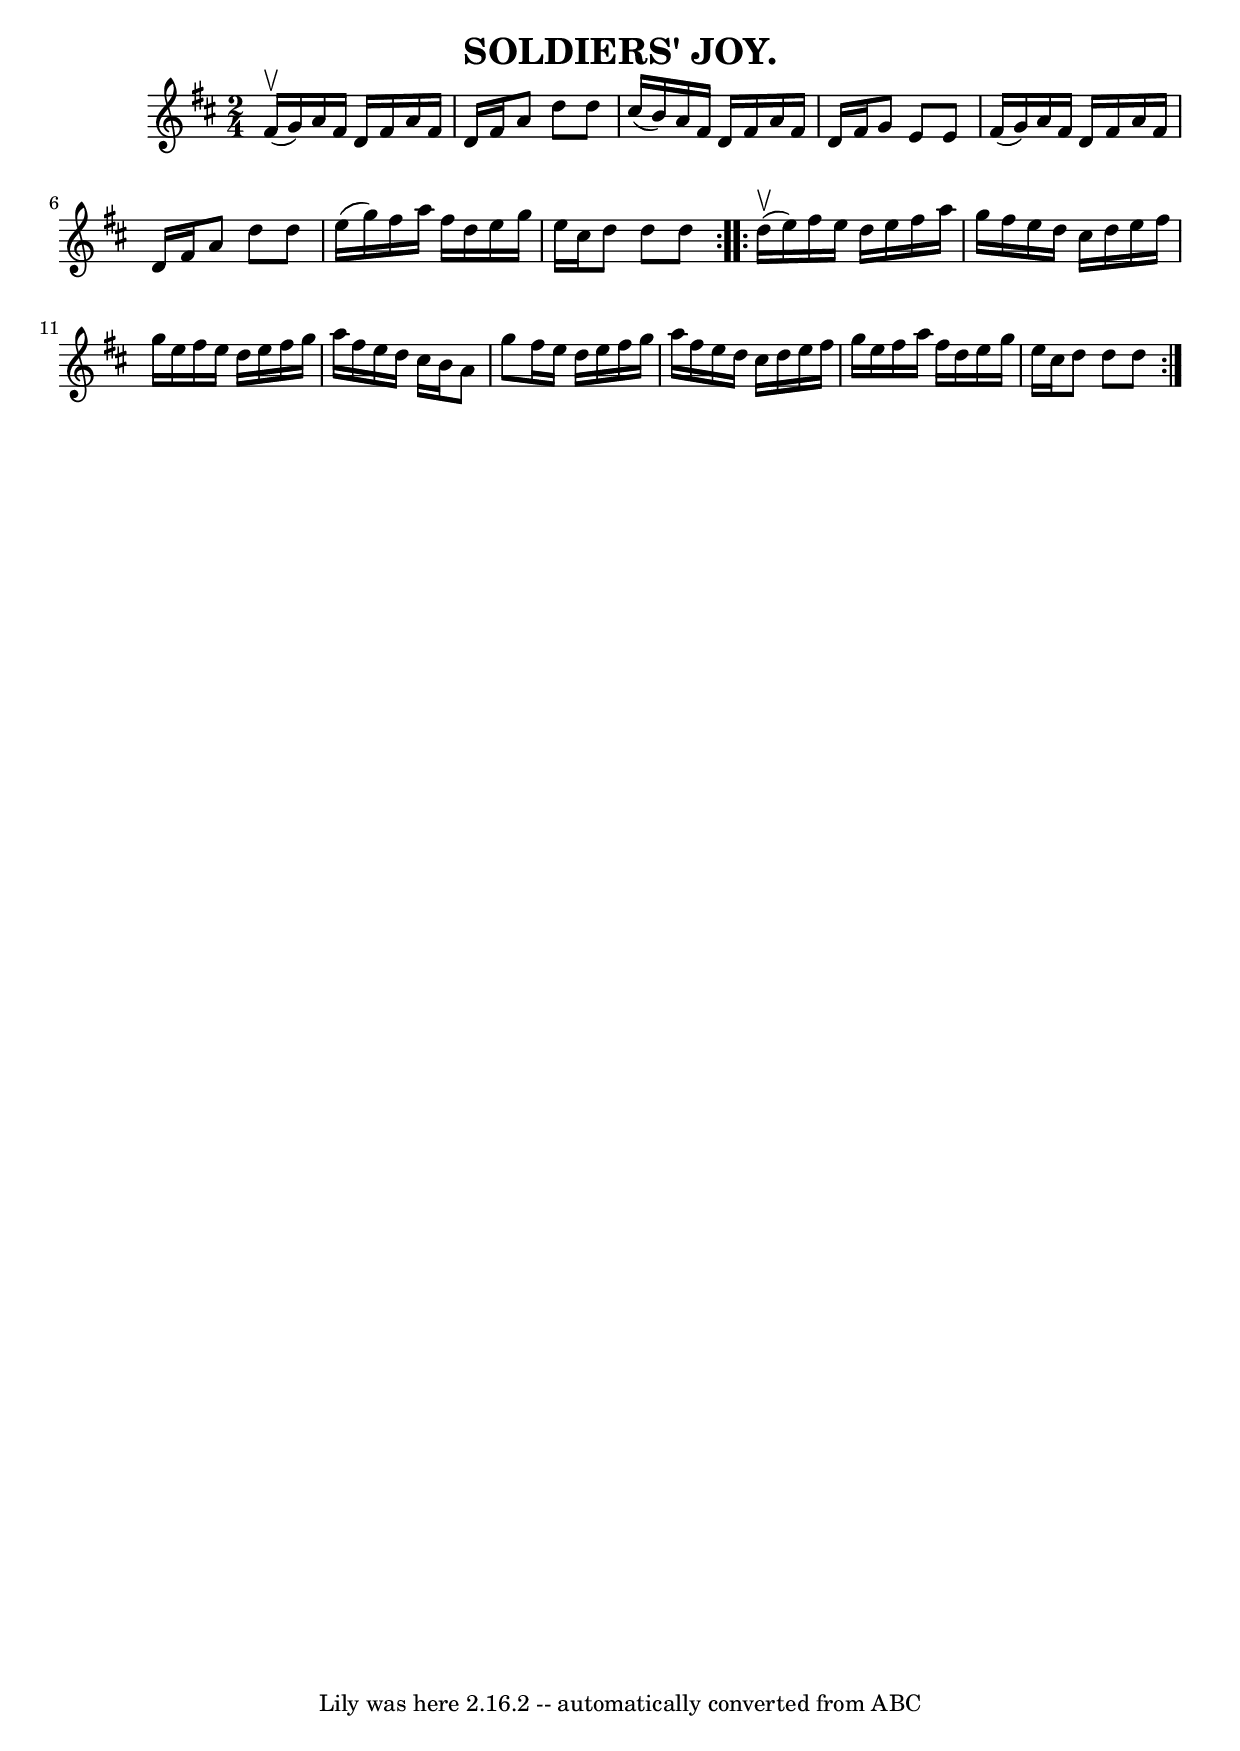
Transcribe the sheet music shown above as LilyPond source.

\version "2.16.2"
\include "Mammoth.ily"
\header {
  %% book = "Coles pg 24.7"
  crossRefNumber = "1"
  footnotes = "\\\\SOLDIERS' JOY.  [Form a circle, two couples facing].  -- Forward and back\\\\four, turn the opposite.  Balance and turn partners.  Ladies chain. Forward\\\\and back, forward, pass by to next couple."
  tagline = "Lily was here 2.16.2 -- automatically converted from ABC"
  title = "SOLDIERS' JOY."

}
voicedefault =  {



  \repeat volta 2 {

    \time 2/4 
    \key d \major
 fis'16 (^\upbow g'16)   |
    a'16    
    fis'16 d'16 fis'16 a'16 fis'16 d'16 fis'16    |
    a'8  
    d''8 d''8 cis''16 (b'16)   |
    a'16 fis'16 d'16    
    fis'16 a'16 fis'16 d'16 fis'16    |
    g'8 e'8 e'8    
    fis'16 (g'16)   |
    a'16 fis'16 d'16 fis'16 a'16    
    fis'16 d'16 fis'16    |
    a'8 d''8 d''8 e''16 (g''16  
    -)   |
    fis''16 a''16 fis''16 d''16 e''16 g''16 e''16 
    cis''16    |
    d''8 d''8 d''8    
  }     
  \repeat volta 2 {
    
    d''16 (^\upbow e''16)   |
    fis''16 e''16 d''16 e''16    
    fis''16 a''16 g''16 fis''16    |
    e''16 d''16 cis''16    
    d''16 e''16 fis''16 g''16 e''16    |
    fis''16 e''16    
    d''16 e''16 fis''16 g''16 a''16 fis''16    |
    e''16    
    d''16 cis''16 b'16 a'8 g''8    |
    fis''16 e''16    
    d''16 e''16 fis''16 g''16 a''16 fis''16    |
    e''16    
    d''16 cis''16 d''16 e''16 fis''16 g''16 e''16    |
    
    fis''16 a''16 fis''16 d''16 e''16 g''16 e''16 cis''16    
    |
    d''8 d''8 d''8    
  }   

}

\score{
  <<

    \context Staff="default"
    {
      \voicedefault 
      
    }

  >>
  \layout {
    
  }
  \midi {
  }

}
